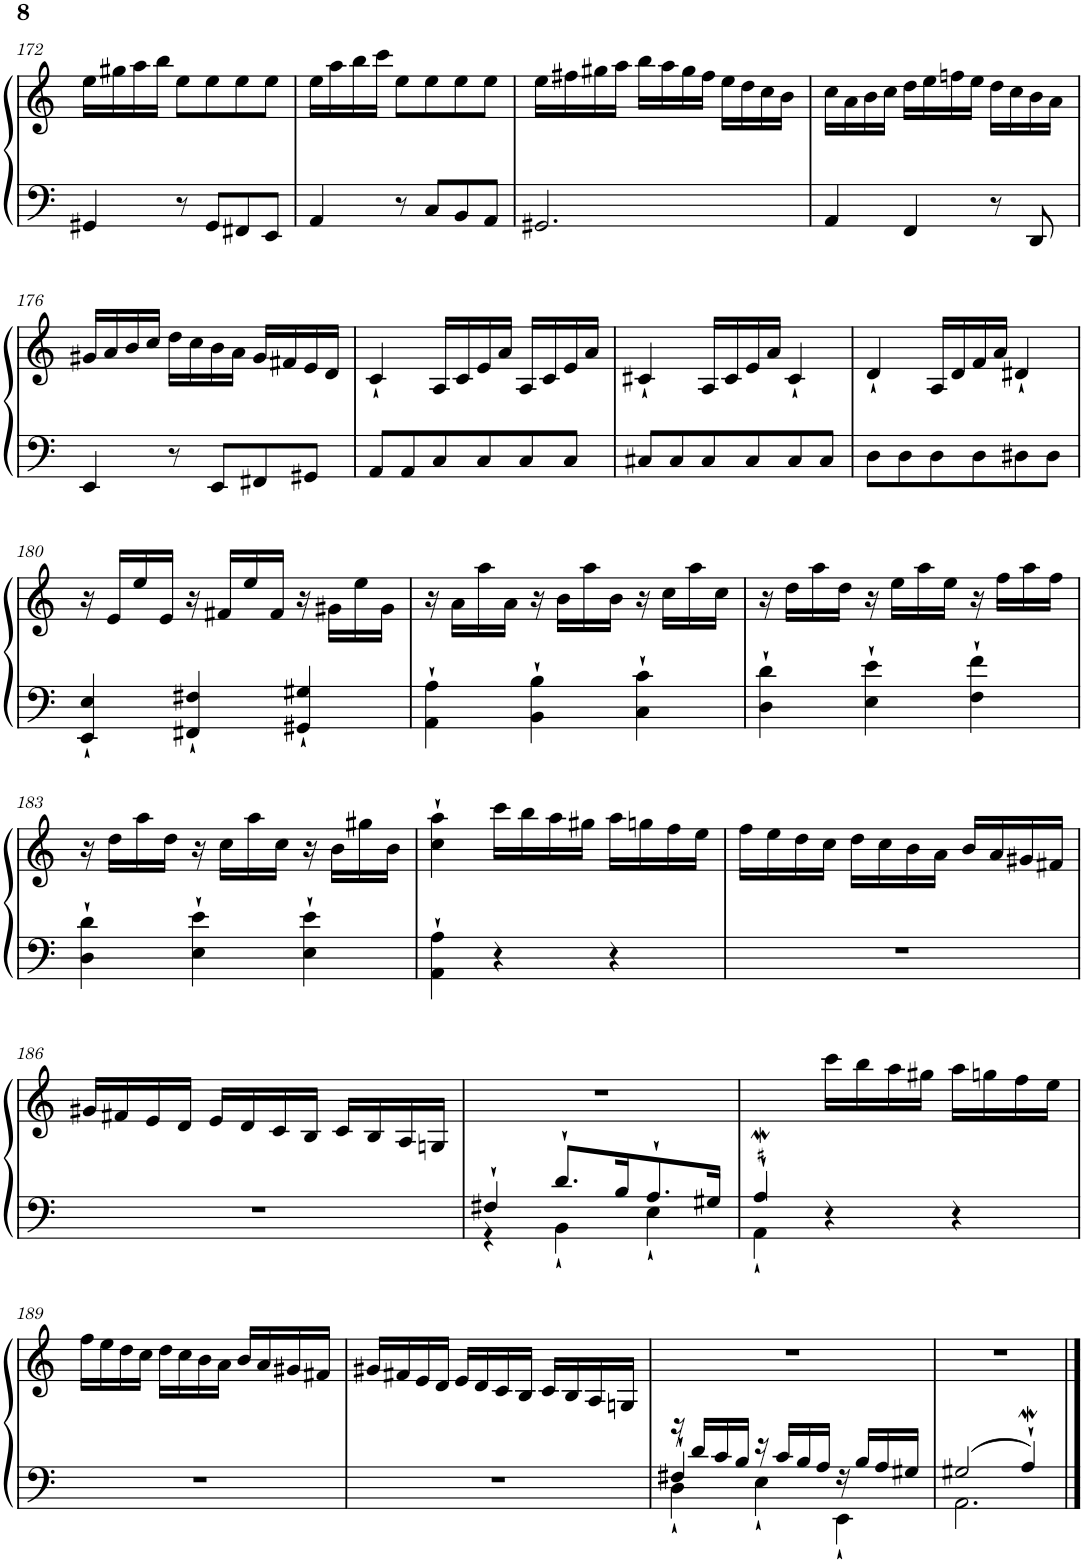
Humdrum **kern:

**kern	**kern
*part1	*part1
*staff2	*staff1
*I"Harpsichord	*
*I'Hch.	*
!!LO:PB:g=z
*clefF4	*clefG2
*k[]	*k[]
*M3/4	*M3/4
=172	=172
4GG#X/	16ee\LL
.	16gg#X\
.	16aa\
.	16bb\JJ
8r	8ee\L
8GG#/L	8ee\
8FF#X/	8ee\
8EE/J	8ee\J
=173	=173
4AA/	16ee\LL
.	16aa\
.	16bb\
.	16ccc\JJ
8r	8ee\L
8C/L	8ee\
8BB/	8ee\
8AA/J	8ee\J
=174	=174
2.GG#X/	16ee\LL
.	16ff#X\
.	16gg#X\
.	16aa\JJ
.	16bb\LL
.	16aa\
.	16gg#\
.	16ff#\JJ
.	16ee\LL
.	16dd\
.	16cc\
.	16b\JJ
=175	=175
4AA/	16cc\LL
.	16a\
.	16b\
.	16cc\JJ
4FF/	16dd\LL
.	16ee\
.	16ffn\
.	16ee\JJ
8r	16dd\LL
.	16cc\
8DD/	16b\
.	16a\JJ
!!LO:LB:g=z
=176	=176
4EE/	16g#X/LL
.	16a/
.	16b/
.	16cc/JJ
8r	16dd\LL
.	16cc\
8EE/L	16b\
.	16a\JJ
8FF#X/	16g#/LL
.	16f#X/
8GG#X/J	16e/
.	16d/JJ
=177	=177
8AA/L	4c`/
8AA/	.
8C/	16A/LL
.	16c/
8C/	16e/
.	16a/JJ
8C/	16A/LL
.	16c/
8C/J	16e/
.	16a/JJ
=178	=178
8C#X/L	4c#X`/
8C#/	.
8C#/	16A/LL
.	16c#/
8C#/	16e/
.	16a/JJ
8C#/	4c#`/
8C#/J	.
=179	=179
8D\L	4d`/
8D\	.
8D\	16A/LL
.	16d/
8D\	16f/
.	16a/JJ
8D#X\	4d#X`/
8D#\J	.
!!LO:LB:g=z
=180	=180
4EE/` 4E/`	16r
.	16e/LL
.	16ee/
.	16e/JJ
4FF#X/` 4F#X/`	16r
.	16f#X/LL
.	16ee/
.	16f#/JJ
4GG#X/` 4G#X/`	16r
.	16g#X\LL
.	16ee\
.	16g#\JJ
=181	=181
4AA\` 4A\`	16r
.	16a\LL
.	16aa\
.	16a\JJ
4BB\` 4B\`	16r
.	16b\LL
.	16aa\
.	16b\JJ
4C\` 4c\`	16r
.	16cc\LL
.	16aa\
.	16cc\JJ
=182	=182
4D\` 4d\`	16r
.	16dd\LL
.	16aa\
.	16dd\JJ
4E\` 4e\`	16r
.	16ee\LL
.	16aa\
.	16ee\JJ
4F\` 4f\`	16r
.	16ff\LL
.	16aa\
.	16ff\JJ
!!LO:LB:g=z
=183	=183
4D\` 4d\`	16r
.	16dd\LL
.	16aa\
.	16dd\JJ
4E\` 4e\`	16r
.	16cc\LL
.	16aa\
.	16cc\JJ
4E\` 4e\`	16r
.	16b\LL
.	16gg#X\
.	16b\JJ
=184	=184
4AA\` 4A\`	4cc\` 4aa\`
4r	16ccc\LL
.	16bb\
.	16aa\
.	16gg#X\JJ
4r	16aa\LL
.	16ggn\
.	16ff\
.	16ee\JJ
=185	=185
2.r	16ff\LL
.	16ee\
.	16dd\
.	16cc\JJ
.	16dd\LL
.	16cc\
.	16b\
.	16a\JJ
.	16b/LL
.	16a/
.	16g#X/
.	16f#X/JJ
!!LO:LB:g=z
=186	=186
2.r	16g#X/LL
.	16f#X/
.	16e/
.	16d/JJ
.	16e/LL
.	16d/
.	16c/
.	16B/JJ
.	16c/LL
.	16B/
.	16A/
.	16Gn/JJ
=187	=187
*^	*
4F#X`/	4r	2.r
8.d`/L	4BB`\	.
16B/K	.	.
8.A`/	4E`\	.
16G#X/Jk	.	.
=188	=188	=188
*	*^	*
4AW`/	4AA`\	4G#X!/	4ryy
4r	2ryy	2ryy	16ccc\LL
.	.	.	16bb\
.	.	.	16aa\
.	.	.	16gg#X\JJ
4r	.	.	16aa\LL
.	.	.	16ggn\
.	.	.	16ff\
.	.	.	16ee\JJ
*v	*v	*v	*
!!LO:LB:g=z
=189	=189
2.r	16ff\LL
.	16ee\
.	16dd\
.	16cc\JJ
.	16dd\LL
.	16cc\
.	16b\
.	16a\JJ
.	16b/LL
.	16a/
.	16g#X/
.	16f#X/JJ
=190	=190
2.r	16g#X/LL
.	16f#X/
.	16e/
.	16d/JJ
.	16e/LL
.	16d/
.	16c/
.	16B/JJ
.	16c/LL
.	16B/
.	16A/
.	16Gn/JJ
=191	=191
*^	*
*	*^	*
16r	4D`\	4F#X`>/	2.r
16d/LL	.	.	.
16c/	.	.	.
16B/JJ	.	.	.
16r	4E`\	2ryy	.
16c/LL	.	.	.
16B/	.	.	.
16A/JJ	.	.	.
16r	4EE`\	.	.
16B/LL	.	.	.
16A/	.	.	.
16G#X/JJ	.	.	.
*	*v	*v	*
=192	=192	=192
2G#X/	2.AA\	2.r
4AW`/	.	.
*v	*v	*
==	==
*-	*-
